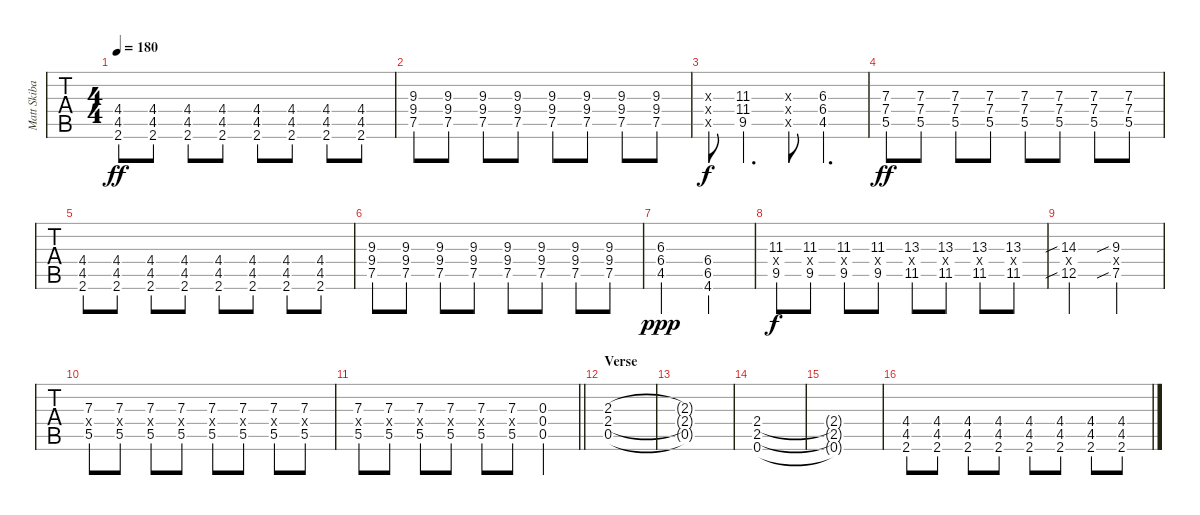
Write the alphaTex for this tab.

\track ("Matt Skiba - Guitar One" "Matt Skiba") {instrument distortionguitar}
\staff {tabs}
\tuning (E4 B3 G3 D3 A2 E2) {hide}
\ts (4 4)
\tempo 180
\clef g2
\ks a
(4.4 4.5 2.6).8{dy ff} (4.4 4.5 2.6).8 (4.4 4.5 2.6).8 (4.4 4.5 2.6).8 (4.4 4.5 2.6).8 (4.4 4.5 2.6).8 (4.4 4.5 2.6).8 (4.4 4.5 2.6).8 |
(9.3 9.4 7.5).8 (9.3 9.4 7.5).8 (9.3 9.4 7.5).8 (9.3 9.4 7.5).8 (9.3 9.4 7.5).8 (9.3 9.4 7.5).8 (9.3 9.4 7.5).8 (9.3 9.4 7.5).8 |
(9.3{x} 9.4{x} 7.5{x}).8{dy f} (11.3 11.4 9.5).4{d} (6.3{x} 6.4{x} 4.5{x}).8 (6.3 6.4 4.5).4{d} |
(7.3 7.4 5.5).8{dy ff} (7.3 7.4 5.5).8 (7.3 7.4 5.5).8 (7.3 7.4 5.5).8 (7.3 7.4 5.5).8 (7.3 7.4 5.5).8 (7.3 7.4 5.5).8 (7.3 7.4 5.5).8 |
(4.4 4.5 2.6).8 (4.4 4.5 2.6).8 (4.4 4.5 2.6).8 (4.4 4.5 2.6).8 (4.4 4.5 2.6).8 (4.4 4.5 2.6).8 (4.4 4.5 2.6).8 (4.4 4.5 2.6).8 |
(9.3 9.4 7.5).8 (9.3 9.4 7.5).8 (9.3 9.4 7.5).8 (9.3 9.4 7.5).8 (9.3 9.4 7.5).8 (9.3 9.4 7.5).8 (9.3 9.4 7.5).8 (9.3 9.4 7.5).8 |
(6.3 6.4 4.5).2{dy ppp balance 12} (6.4 6.5 4.6).2 |
(11.3 9.4{x} 9.5).8{dy f} (11.3 9.4{x} 9.5).8 (11.3 9.4{x} 9.5).8 (11.3 9.4{x} 9.5).8 (13.3 11.4{x} 11.5).8 (13.3 11.4{x} 11.5).8 (13.3 11.4{x} 11.5).8 (13.3 11.4{x} 11.5).8 |
(14.3{sib} 12.4{x} 12.5{sib}).2 (9.3{sib} 7.4{x} 7.5{sib}).2 |
(7.3 5.4{x} 5.5).8 (7.3 5.4{x} 5.5).8 (7.3 5.4{x} 5.5).8 (7.3 5.4{x} 5.5).8 (7.3 5.4{x} 5.5).8 (7.3 5.4{x} 5.5).8 (7.3 5.4{x} 5.5).8 (7.3 5.4{x} 5.5).8 |
\barLineRight lightlight
(7.3 5.4{x} 5.5).8 (7.3 5.4{x} 5.5).8 (7.3 5.4{x} 5.5).8 (7.3 5.4{x} 5.5).8 (7.3 5.4{x} 5.5).8 (7.3 5.4{x} 5.5).8 (0.3 0.4 0.5).4 |
\section ("" "Verse")
(2.3 2.4 0.5).1{volume 8 balance 8} |
(2.3{t} 2.4{t} 0.5{t}).1 |
(2.4 2.5 0.6).1 |
(2.4{t} 2.5{t} 0.6{t}).1 |
(4.4 4.5 2.6).8 (4.4 4.5 2.6).8 (4.4 4.5 2.6).8 (4.4 4.5 2.6).8 (4.4 4.5 2.6).8 (4.4 4.5 2.6).8 (4.4 4.5 2.6).8 (4.4 4.5 2.6).8
